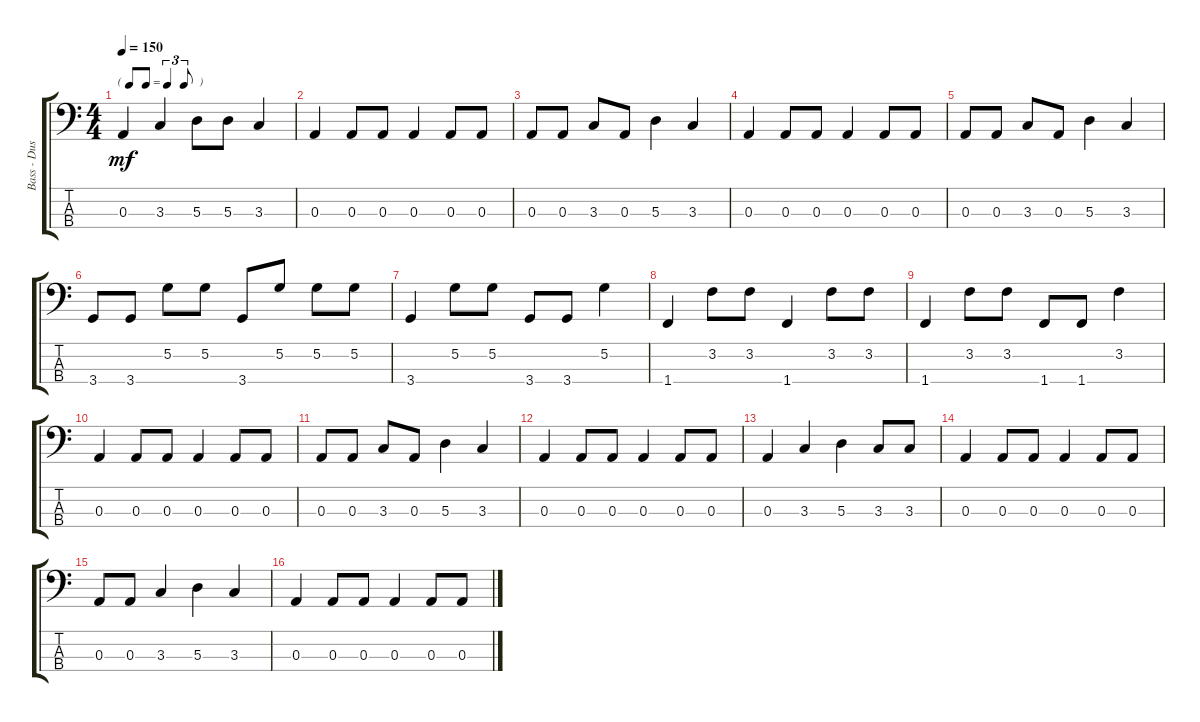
\track ("Bass - Dusty Hill" "Bass - Dus") {instrument electricbassfinger}
\staff {score tabs}
\tuning (G2 D2 A1 E1) {hide}
\ts (4 4)
\tf triplet8th
\tempo 150
\clef f4
\ks c
0.3.4{dy mf} 3.3.4 5.3.8 5.3.8 3.3.4 |
0.3.4 0.3.8 0.3.8 0.3.4 0.3.8 0.3.8 |
0.3.8 0.3.8 3.3.8 0.3.8 5.3.4 3.3.4 |
0.3.4 0.3.8 0.3.8 0.3.4 0.3.8 0.3.8 |
0.3.8 0.3.8 3.3.8 0.3.8 5.3.4 3.3.4 |
3.4.8 3.4.8 5.2.8 5.2.8 3.4.8 5.2.8 5.2.8 5.2.8 |
3.4.4 5.2.8 5.2.8 3.4.8 3.4.8 5.2.4 |
1.4.4 3.2.8 3.2.8 1.4.4 3.2.8 3.2.8 |
1.4.4 3.2.8 3.2.8 1.4.8 1.4.8 3.2.4 |
0.3.4 0.3.8 0.3.8 0.3.4 0.3.8 0.3.8 |
0.3.8 0.3.8 3.3.8 0.3.8 5.3.4 3.3.4 |
0.3.4 0.3.8 0.3.8 0.3.4 0.3.8 0.3.8 |
0.3.4 3.3.4 5.3.4 3.3.8 3.3.8 |
0.3.4 0.3.8 0.3.8 0.3.4 0.3.8 0.3.8 |
0.3.8 0.3.8 3.3.4 5.3.4 3.3.4 |
0.3.4 0.3.8 0.3.8 0.3.4 0.3.8 0.3.8
